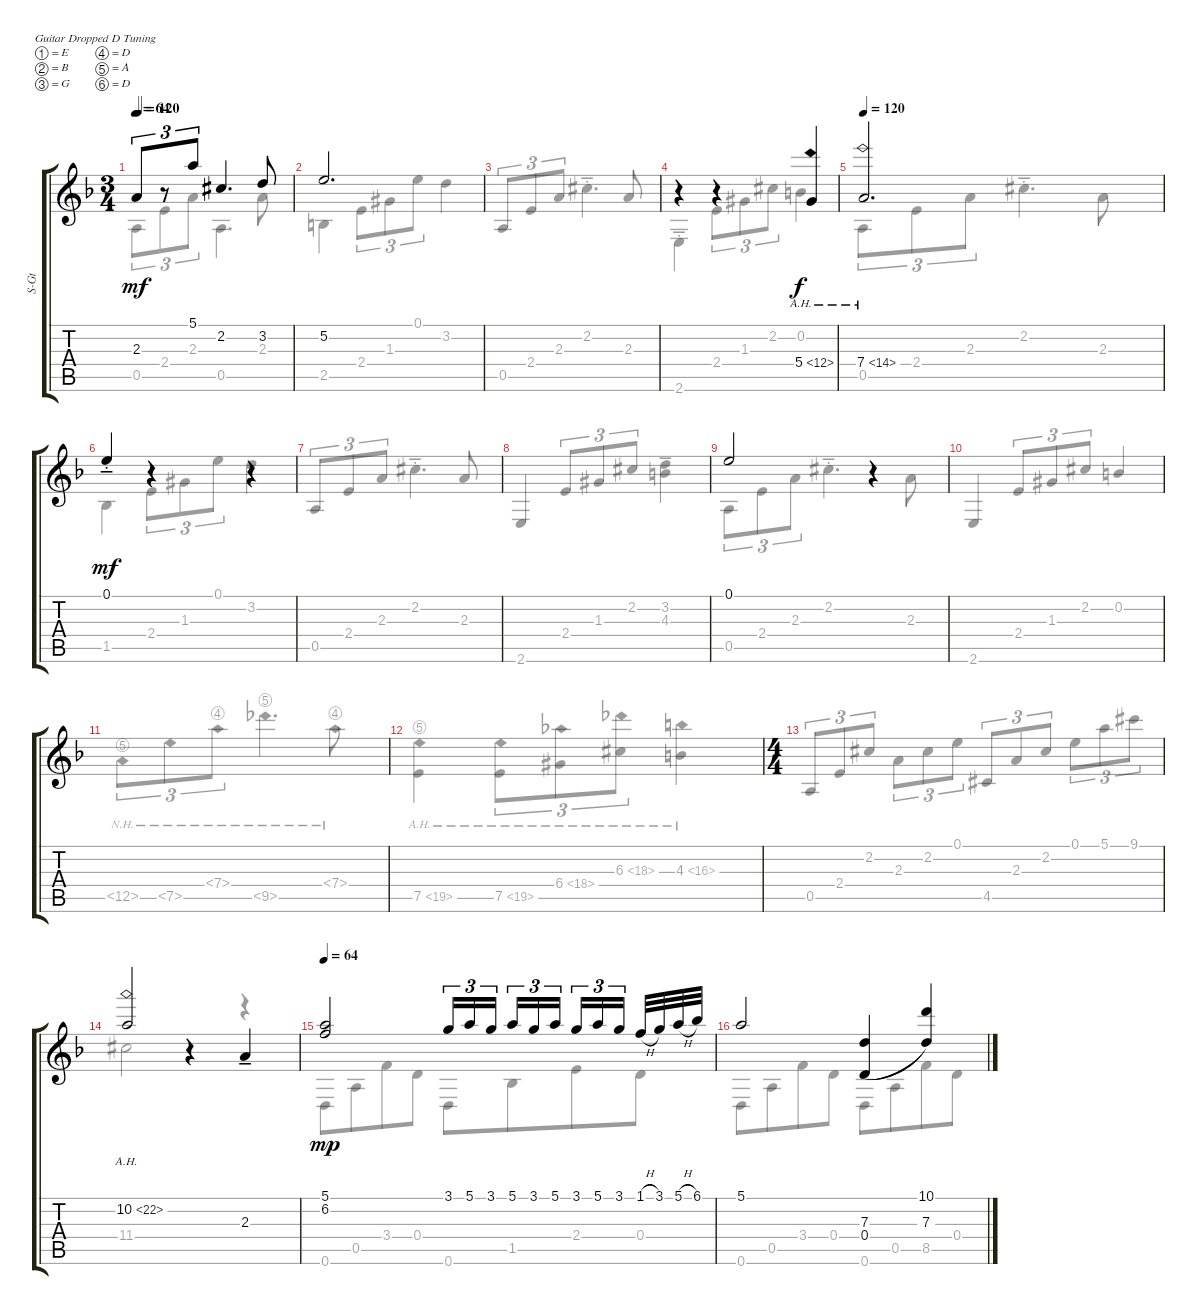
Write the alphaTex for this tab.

\defaultSystemsLayout 4
\bracketExtendMode groupsimilarinstruments
\track ("Steel Guitar" "S-Gt") {instrument acousticguitarsteel}
\staff {score tabs}
\tuning (E4 B3 G3 D3 A2 D2)
\voice
\ts (3 4)
\tempo 64
\tempo (120 0.01875)
\clef g2
\scale
0.166667
\ks dminor
2.3{acc forcenatural}.8{tu (3 2) dy mf beam Up} r.8{tu (3 2) beam Up} 5.1{acc forcenatural}.8{tu (3 2) beam Up} 2.2{acc #}.4{d beam Up} 3.2{acc forcenatural}.8{beam Up} |
5.2{acc forcenatural}.2{d beam Up} |
|
r.4{beam Up} r.4{beam Up} 5.4{ah 7 acc forcenatural}.4{dy f beam Up} |
\tempo (120 0.00625)
7.4{ah 7 acc forcenatural}.2{d beam Up} |
0.1{ten st acc forcenatural}.4{dy mf beam Up} r.4{beam Up} r.4{beam Up} |
|
|
0.1{acc forcenatural}.2{beam Up} r.4{beam Up} |
|
|
|
\ts (4 4)
|
10.2{ah 12 acc forcenatural}.2{beam Up} r.4{beam Up} 2.3{ten acc forcenatural}.4{beam Up} |
\tempo 64
(5.1{acc forcenatural} 6.2{acc forcenatural}).2{dy mp beam Up} 3.1{acc forcenatural}.16{tu (3 2) beam Up} 5.1{acc forcenatural}.16{tu (3 2) beam Up} 3.1{acc forcenatural}.16{tu (3 2) beam Up beam splitsecondary} 5.1{acc forcenatural}.16{tu (3 2) beam Up} 3.1{acc forcenatural}.16{tu (3 2) beam Up} 5.1{acc forcenatural}.16{tu (3 2) beam Up} 3.1{acc forcenatural}.16{tu (3 2) beam Up beam merge} 5.1{acc forcenatural}.16{tu (3 2) beam Up beam merge} 3.1{acc forcenatural}.16{tu (3 2) beam Up beam splitsecondary} 1.1{h acc forcenatural}.32{beam Up beam merge} 3.1{acc forcenatural}.32{beam Up beam merge} 5.1{h acc forcenatural}.32{beam Up beam merge} 6.1{acc b}.32{beam Up} |
5.1{acc forcenatural}.2{beam Up} (0.4{acc forcenatural} 7.3{acc forcenatural}).4{legatoorigin beam Up} (10.1{acc forcenatural} 7.3{acc forcenatural}).4{beam Up}
\voice
\clef g2
\ottava regular
\simile none
\scale
0.166667
\ks dminor
0.5{acc forcenatural}.8{tu (3 2) dy mf beam Down} 2.4{acc forcenatural}.8{tu (3 2) beam Down} 2.3{acc forcenatural}.8{tu (3 2) beam Down} 0.5{acc forcenatural}.4{d beam Down} 2.3{acc forcenatural}.8{beam Down} |
2.5{acc forcenatural}.4{beam Down} 2.4{acc forcenatural}.8{tu (3 2) beam Down} 1.3{acc #}.8{tu (3 2) beam Down} 0.1{acc forcenatural}.8{tu (3 2) beam Down} 3.2{acc forcenatural}.4{beam Down} |
0.5{acc forcenatural}.8{tu (3 2) beam Up} 2.4{acc forcenatural}.8{tu (3 2) beam Up} 2.3{acc forcenatural}.8{tu (3 2) beam Up} 2.2{ten st acc #}.4{d beam Down} 2.3{acc forcenatural}.8{beam Up} |
2.6{ten st acc forcenatural}.4{beam Down} 2.4{acc forcenatural}.8{tu (3 2) beam Down} 1.3{acc #}.8{tu (3 2) beam Down} 2.2{acc #}.8{tu (3 2) beam Down} 0.2{acc forcenatural}.4{beam Down} |
0.5{acc forcenatural}.8{tu (3 2) beam Down} 2.4{acc forcenatural}.8{tu (3 2) beam Down} 2.3{acc forcenatural}.8{tu (3 2) beam Down} 2.2{ten st acc #}.4{d beam Down} 2.3{acc forcenatural}.8{beam Down} |
1.5{acc b}.4{beam Down} 2.4{acc forcenatural}.8{tu (3 2) beam Down} 1.3{acc #}.8{tu (3 2) beam Down} 0.1{acc forcenatural}.8{tu (3 2) beam Down} 3.2{acc forcenatural}.4{beam Down} |
0.5{acc forcenatural}.8{tu (3 2) beam Up} 2.4{acc forcenatural}.8{tu (3 2) beam Up} 2.3{acc forcenatural}.8{tu (3 2) beam Up} 2.2{ten st acc #}.4{d beam Down} 2.3{acc forcenatural}.8{beam Up} |
2.6{acc forcenatural}.4{beam Up} 2.4{acc forcenatural}.8{tu (3 2) beam Up} 1.3{acc #}.8{tu (3 2) beam Up} 2.2{acc #}.8{tu (3 2) beam Up} (4.3{acc forcenatural} 3.2{ten acc forcenatural}).4{beam Down} |
0.5{acc forcenatural}.8{tu (3 2) beam Down} 2.4{acc forcenatural}.8{tu (3 2) beam Down} 2.3{acc forcenatural}.8{tu (3 2) beam Down} 2.2{ten st acc #}.4{d beam Down} 2.3{acc forcenatural}.8{beam Down} |
2.6{acc forcenatural}.4{beam Up} 2.4{acc forcenatural}.8{tu (3 2) beam Up} 1.3{acc #}.8{tu (3 2) beam Up} 2.2{acc #}.8{tu (3 2) beam Up} 0.2{acc forcenatural}.4{beam Up} |
12.5{nh string acc forcenatural}.8{tu (3 2) beam Down} 7.5{nh acc forcenatural}.8{tu (3 2) beam Down} 7.4{nh string acc forcenatural}.8{tu (3 2) beam Down} 9.5{nh string acc b}.4{d beam Down} 7.4{nh string acc forcenatural}.8{beam Down} |
7.5{ah 12 string acc forcenatural}.4{beam Down} 7.5{ah 12 acc forcenatural}.8{tu (3 2) beam Down} 6.4{ah 12 acc #}.8{tu (3 2) beam Down} 6.3{ah 12 acc #}.8{tu (3 2) beam Down} 4.3{ah 12 acc forcenatural}.4{beam Down} |
0.5{acc forcenatural}.8{tu (3 2) beam Up} 2.4{acc forcenatural}.8{tu (3 2) beam Up} 2.2{acc #}.8{tu (3 2) beam Up} 2.3{acc forcenatural}.8{tu (3 2) beam Down} 2.2{acc #}.8{tu (3 2) beam Down} 0.1{acc forcenatural}.8{tu (3 2) beam Down} 4.5{acc #}.8{tu (3 2) beam Up} 2.3{acc forcenatural}.8{tu (3 2) beam Up} 2.2{acc #}.8{tu (3 2) beam Up} 0.1{acc forcenatural}.8{tu (3 2) beam Down} 5.1{acc forcenatural}.8{tu (3 2) beam Down} 9.1{acc #}.8{tu (3 2) beam Down} |
11.4{acc #}.2{beam Down} r.4{beam Down} r.4{beam Down} |
0.6{acc forcenatural}.8{dy mp beam Down beam merge} 0.5{acc forcenatural}.8{beam Down beam merge} 3.4{acc forcenatural}.8{beam Down beam merge} 0.4{acc forcenatural}.8{beam Down} 0.6{acc forcenatural}.8{beam Down beam merge} 1.5{acc b}.8{beam Down beam merge} 2.4{acc forcenatural}.8{beam Down beam merge} 0.4{acc forcenatural}.8{beam Down beam merge} |
0.6{acc forcenatural}.8{beam Down beam merge} 0.5{acc forcenatural}.8{beam Down beam merge} 3.4{acc forcenatural}.8{beam Down beam merge} 0.4{acc forcenatural}.8{beam Down} 0.6{acc forcenatural}.8{beam Down beam merge} 0.5{acc forcenatural}.8{beam Down beam merge} 8.5{acc forcenatural}.8{beam Down beam merge} 0.4{acc forcenatural}.8{beam Down beam merge}
